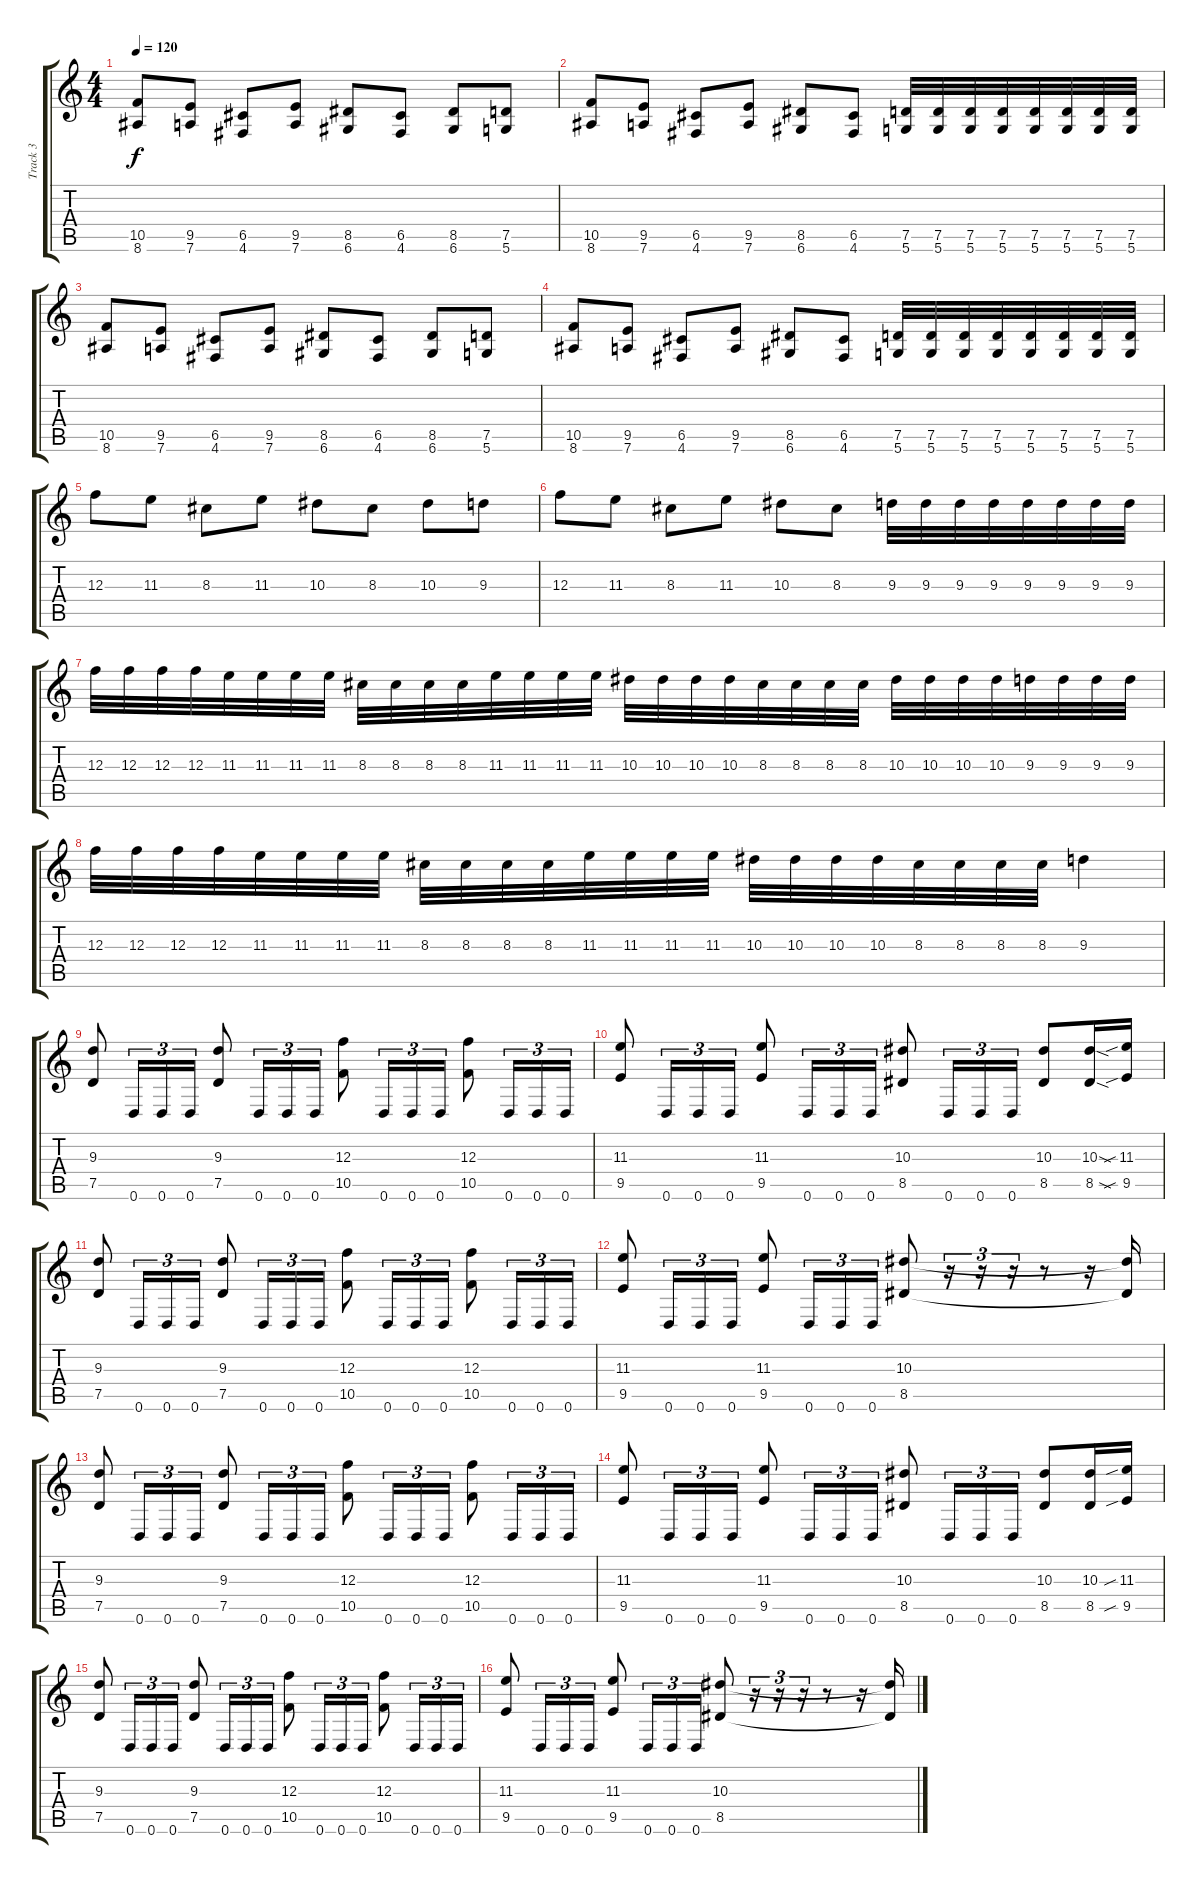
\track ("Track 3" "Track 3") {instrument distortionguitar}
\staff {score tabs}
\tuning (D4 A3 F3 C3 G2 D2) {hide}
\ts (4 4)
\tempo 120
\clef g2
\ks c
(10.5 8.6).8{dy f instrument distortionguitar} (9.5 7.6).8 (6.5 4.6).8 (9.5 7.6).8 (8.5 6.6).8 (6.5 4.6).8 (8.5 6.6).8 (7.5 5.6).8 |
(10.5 8.6).8 (9.5 7.6).8 (6.5 4.6).8 (9.5 7.6).8 (8.5 6.6).8 (6.5 4.6).8 (7.5 5.6).32 (7.5 5.6).32 (7.5 5.6).32 (7.5 5.6).32 (7.5 5.6).32 (7.5 5.6).32 (7.5 5.6).32 (7.5 5.6).32 |
(10.5 8.6).8 (9.5 7.6).8 (6.5 4.6).8 (9.5 7.6).8 (8.5 6.6).8 (6.5 4.6).8 (8.5 6.6).8 (7.5 5.6).8 |
(10.5 8.6).8 (9.5 7.6).8 (6.5 4.6).8 (9.5 7.6).8 (8.5 6.6).8 (6.5 4.6).8 (7.5 5.6).32 (7.5 5.6).32 (7.5 5.6).32 (7.5 5.6).32 (7.5 5.6).32 (7.5 5.6).32 (7.5 5.6).32 (7.5 5.6).32 |
12.3.8 11.3.8 8.3.8 11.3.8 10.3.8 8.3.8 10.3.8 9.3.8 |
12.3.8 11.3.8 8.3.8 11.3.8 10.3.8 8.3.8 9.3.32 9.3.32 9.3.32 9.3.32 9.3.32 9.3.32 9.3.32 9.3.32 |
12.3.32 12.3.32 12.3.32 12.3.32 11.3.32 11.3.32 11.3.32 11.3.32 8.3.32 8.3.32 8.3.32 8.3.32 11.3.32 11.3.32 11.3.32 11.3.32 10.3.32 10.3.32 10.3.32 10.3.32 8.3.32 8.3.32 8.3.32 8.3.32 10.3.32 10.3.32 10.3.32 10.3.32 9.3.32 9.3.32 9.3.32 9.3.32 |
12.3.32 12.3.32 12.3.32 12.3.32 11.3.32 11.3.32 11.3.32 11.3.32 8.3.32 8.3.32 8.3.32 8.3.32 11.3.32 11.3.32 11.3.32 11.3.32 10.3.32 10.3.32 10.3.32 10.3.32 8.3.32 8.3.32 8.3.32 8.3.32 9.3.4 |
(9.3 7.5).8 0.6.16{tu (3 2)} 0.6.16{tu (3 2)} 0.6.16{tu (3 2)} (9.3 7.5).8 0.6.16{tu (3 2)} 0.6.16{tu (3 2)} 0.6.16{tu (3 2)} (12.3 10.5).8 0.6.16{tu (3 2)} 0.6.16{tu (3 2)} 0.6.16{tu (3 2)} (12.3 10.5).8 0.6.16{tu (3 2)} 0.6.16{tu (3 2)} 0.6.16{tu (3 2)} |
(11.3 9.5).8 0.6.16{tu (3 2)} 0.6.16{tu (3 2)} 0.6.16{tu (3 2)} (11.3 9.5).8 0.6.16{tu (3 2)} 0.6.16{tu (3 2)} 0.6.16{tu (3 2)} (10.3 8.5).8 0.6.16{tu (3 2)} 0.6.16{tu (3 2)} 0.6.16{tu (3 2)} (10.3 8.5).8 (10.3{sod} 8.5{sod}).16 (11.3{sib} 9.5{sib}).16 |
(9.3 7.5).8 0.6.16{tu (3 2)} 0.6.16{tu (3 2)} 0.6.16{tu (3 2)} (9.3 7.5).8 0.6.16{tu (3 2)} 0.6.16{tu (3 2)} 0.6.16{tu (3 2)} (12.3 10.5).8 0.6.16{tu (3 2)} 0.6.16{tu (3 2)} 0.6.16{tu (3 2)} (12.3 10.5).8 0.6.16{tu (3 2)} 0.6.16{tu (3 2)} 0.6.16{tu (3 2)} |
(11.3 9.5).8 0.6.16{tu (3 2)} 0.6.16{tu (3 2)} 0.6.16{tu (3 2)} (11.3 9.5).8 0.6.16{tu (3 2)} 0.6.16{tu (3 2)} 0.6.16{tu (3 2)} (10.3 8.5).8 r.16{tu (3 2)} r.16{tu (3 2)} r.16{tu (3 2)} r.8 r.16 (10.3{t} 8.5{t}).16 |
(9.3 7.5).8 0.6.16{tu (3 2)} 0.6.16{tu (3 2)} 0.6.16{tu (3 2)} (9.3 7.5).8 0.6.16{tu (3 2)} 0.6.16{tu (3 2)} 0.6.16{tu (3 2)} (12.3 10.5).8 0.6.16{tu (3 2)} 0.6.16{tu (3 2)} 0.6.16{tu (3 2)} (12.3 10.5).8 0.6.16{tu (3 2)} 0.6.16{tu (3 2)} 0.6.16{tu (3 2)} |
(11.3 9.5).8 0.6.16{tu (3 2)} 0.6.16{tu (3 2)} 0.6.16{tu (3 2)} (11.3 9.5).8 0.6.16{tu (3 2)} 0.6.16{tu (3 2)} 0.6.16{tu (3 2)} (10.3 8.5).8 0.6.16{tu (3 2)} 0.6.16{tu (3 2)} 0.6.16{tu (3 2)} (10.3 8.5).8 (10.3 8.5).16 (11.3{sib} 9.5{sib}).16 |
(9.3 7.5).8 0.6.16{tu (3 2)} 0.6.16{tu (3 2)} 0.6.16{tu (3 2)} (9.3 7.5).8 0.6.16{tu (3 2)} 0.6.16{tu (3 2)} 0.6.16{tu (3 2)} (12.3 10.5).8 0.6.16{tu (3 2)} 0.6.16{tu (3 2)} 0.6.16{tu (3 2)} (12.3 10.5).8 0.6.16{tu (3 2)} 0.6.16{tu (3 2)} 0.6.16{tu (3 2)} |
(11.3 9.5).8 0.6.16{tu (3 2)} 0.6.16{tu (3 2)} 0.6.16{tu (3 2)} (11.3 9.5).8 0.6.16{tu (3 2)} 0.6.16{tu (3 2)} 0.6.16{tu (3 2)} (10.3 8.5).8 r.16{tu (3 2)} r.16{tu (3 2)} r.16{tu (3 2)} r.8 r.16 (10.3{t} 8.5{t}).16
